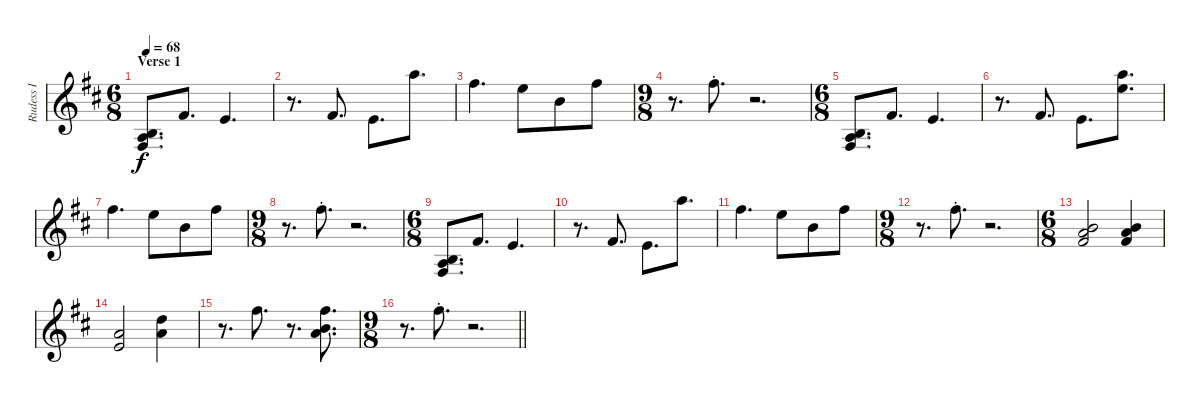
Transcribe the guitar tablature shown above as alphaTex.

\track ("Rudess I" "Rudess I") {instrument brightacousticpiano}
\staff {score}
\tuning (E4 B3 G3 D3 A2 E2 B1) {hide}
\ts (6 8)
\section ("" "Verse 1")
\tempo 68
\clef g2
\ks d
(4.3 4.4 12.5).8{d dy f volume 9 instrument orchestralharp} 2.1.8{d} 0.1.4{d} |
r.8{d} 2.1.8{d} 0.1.8{d} 17.1.8{d} |
14.1.4{d} 12.1.8 7.1.8 14.1.8 |
\ts (9 8)
r.8{d} 14.1{st}.8{d} r.2{d} |
\ts (6 8)
(4.3 4.4 12.5).8{d} 2.1.8{d} 0.1.4{d} |
r.8{d} 2.1.8{d} 0.1.8{d} (17.1 17.2).8{d} |
14.1.4{d} 12.1.8 7.1.8 14.1.8 |
\ts (9 8)
r.8{d} 14.1{st}.8{d} r.2{d} |
\ts (6 8)
(4.3 4.4 12.5).8{d} 2.1.8{d} 0.1.4{d} |
r.8{d} 2.1.8{d} 0.1.8{d} 17.1.8{d} |
14.1.4{d} 12.1.8 7.1.8 14.1.8 |
\ts (9 8)
r.8{d} 14.1{st}.8{d} r.2{d} |
\ts (6 8)
(5.1 7.2 21.4).2 (7.1 10.2 11.3).4 |
(0.1 10.2).2 (5.1 15.2).4 |
r.8{d} 14.1.8{d} r.8{d} (14.1 12.2 14.3).8{d} |
\ts (9 8)
\barLineRight lightlight
r.8{d} 14.1{st}.8{d} r.2{d}
